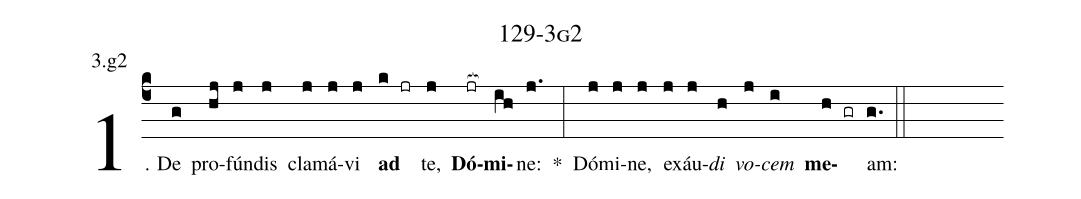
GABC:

name: 129-3g2;
annotation: 3.g2;
%%
(c4)1. De(g) pro(hj)fún(j)dis(j) cla(j)má(j)vi(j) <b>ad</b>(k jr) te,(j) <b>Dó</b>(jr[ocb:1{])<b>mi</b>(ih[ocb:0}])ne:(j.) *(:) Dó(j)mi(j)ne,(j) ex(j)áu(j)<i>di</i>(h) <i>vo</i>(j)<i>cem</i>(i) <b>me</b>(h gr)am:(g.) (::)
